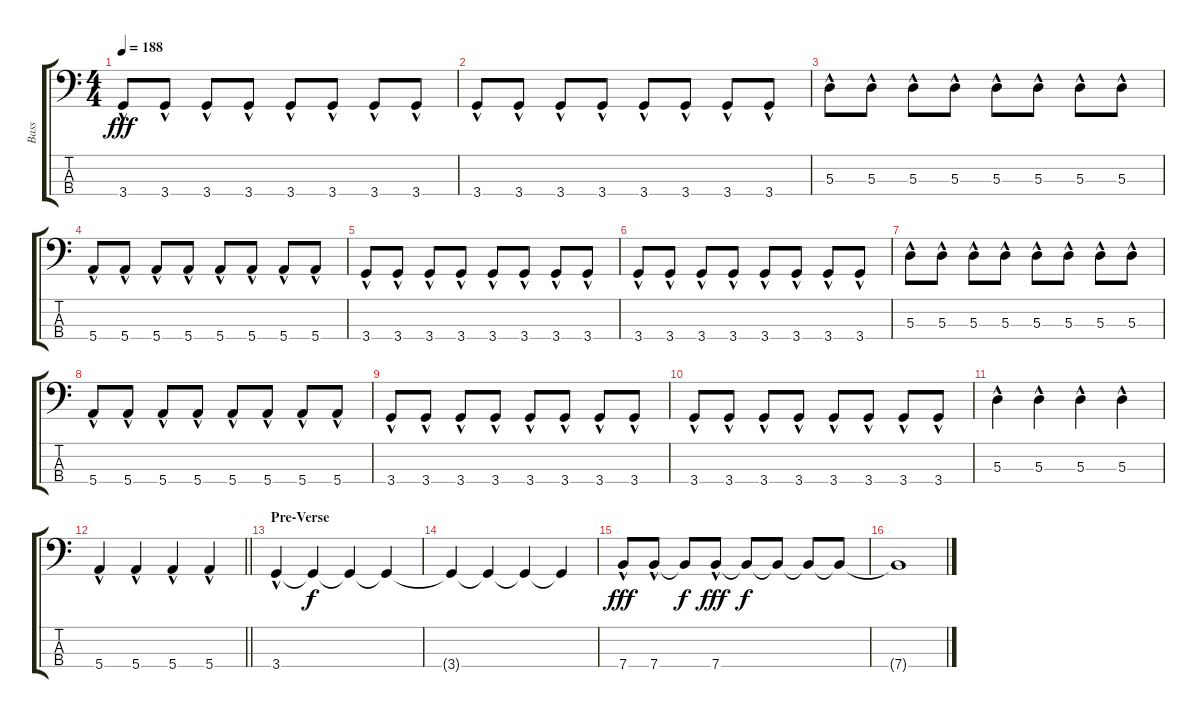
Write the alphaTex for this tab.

\track ("Bass" "Bass") {instrument electricbasspick}
\staff {score tabs}
\tuning (G2 D2 A1 E1) {hide}
\ts (4 4)
\tempo 188
\clef f4
\ks c
3.4{hac}.8{dy fff} 3.4{hac}.8 3.4{hac}.8 3.4{hac}.8 3.4{hac}.8 3.4{hac}.8 3.4{hac}.8 3.4{hac}.8 |
3.4{hac}.8 3.4{hac}.8 3.4{hac}.8 3.4{hac}.8 3.4{hac}.8 3.4{hac}.8 3.4{hac}.8 3.4{hac}.8 |
5.3{hac}.8 5.3{hac}.8 5.3{hac}.8 5.3{hac}.8 5.3{hac}.8 5.3{hac}.8 5.3{hac}.8 5.3{hac}.8 |
5.4{hac}.8 5.4{hac}.8 5.4{hac}.8 5.4{hac}.8 5.4{hac}.8 5.4{hac}.8 5.4{hac}.8 5.4{hac}.8 |
3.4{hac}.8 3.4{hac}.8 3.4{hac}.8 3.4{hac}.8 3.4{hac}.8 3.4{hac}.8 3.4{hac}.8 3.4{hac}.8 |
3.4{hac}.8 3.4{hac}.8 3.4{hac}.8 3.4{hac}.8 3.4{hac}.8 3.4{hac}.8 3.4{hac}.8 3.4{hac}.8 |
5.3{hac}.8 5.3{hac}.8 5.3{hac}.8 5.3{hac}.8 5.3{hac}.8 5.3{hac}.8 5.3{hac}.8 5.3{hac}.8 |
5.4{hac}.8 5.4{hac}.8 5.4{hac}.8 5.4{hac}.8 5.4{hac}.8 5.4{hac}.8 5.4{hac}.8 5.4{hac}.8 |
3.4{hac}.8 3.4{hac}.8 3.4{hac}.8 3.4{hac}.8 3.4{hac}.8 3.4{hac}.8 3.4{hac}.8 3.4{hac}.8 |
3.4{hac}.8 3.4{hac}.8 3.4{hac}.8 3.4{hac}.8 3.4{hac}.8 3.4{hac}.8 3.4{hac}.8 3.4{hac}.8 |
5.3{hac}.4 5.3{hac}.4 5.3{hac}.4 5.3{hac}.4 |
\barLineRight lightlight
5.4{hac}.4 5.4{hac}.4 5.4{hac}.4 5.4{hac}.4 |
\section ("" "Pre-Verse")
3.4{hac}.4 3.4{t}.4{dy f} 3.4{t}.4 3.4{t}.4 |
3.4{t}.4 3.4{t}.4 3.4{t}.4 3.4{t}.4 |
7.4{hac}.8{dy fff} 7.4{hac}.8 7.4{t}.8{dy f} 7.4{hac}.8{dy fff} 7.4{t}.8{dy f} 7.4{t}.8 7.4{t}.8 7.4{t}.8 |
7.4{t}.1
